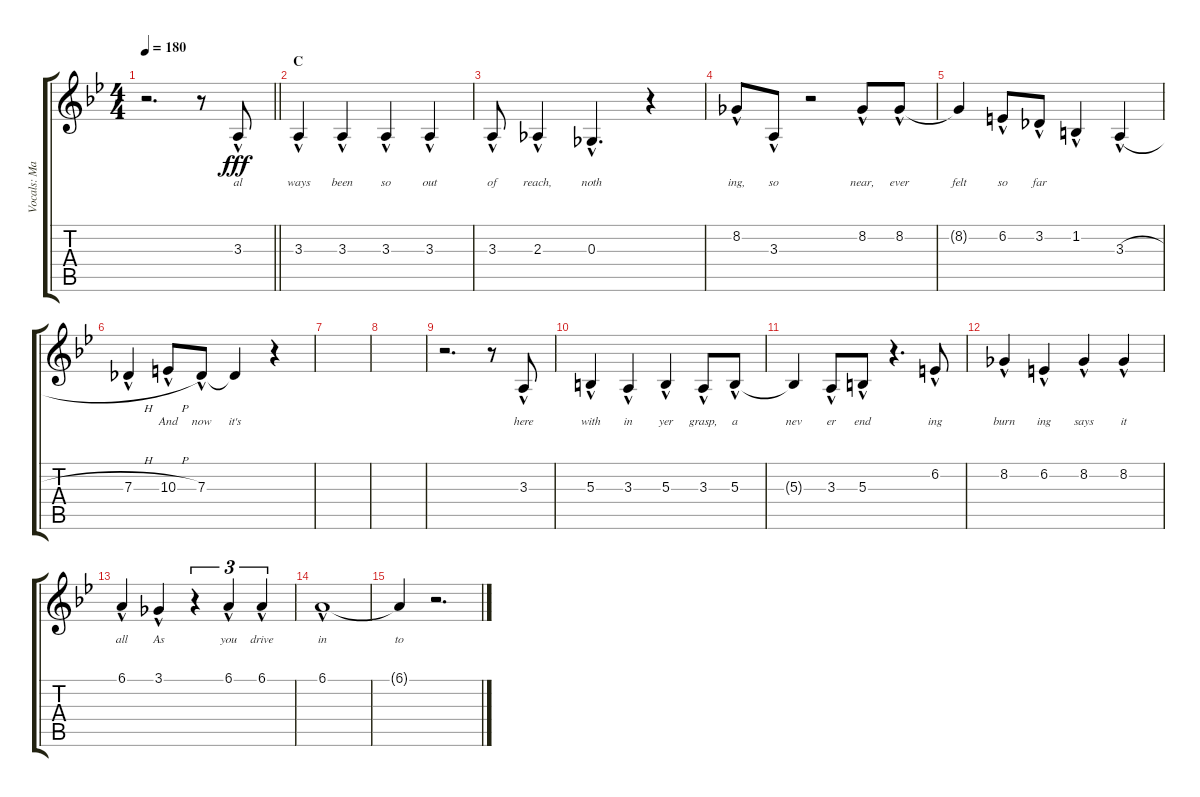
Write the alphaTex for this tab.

\track ("Vocals: Martin" "Vocals: Ma") {instrument lead2sawtooth}
\staff {score tabs}
\tuning (Eb4 Bb3 Gb3 Db3 Ab2 Eb2) {hide}
\ts (4 4)
\tempo 180
\clef g2
\barLineRight lightlight
\ks bb
r.2{d dy fff} r.8 3.3{hac}.8{lyrics (0 "al") lyrics (1 "") lyrics (2 "") lyrics (3 "") lyrics (4 "")} |
\section ("" "C")
3.3{hac}.4{lyrics (0 "ways") lyrics (1 "") lyrics (2 "") lyrics (3 "") lyrics (4 "")} 3.3{hac}.4{lyrics (0 "been") lyrics (1 "") lyrics (2 "") lyrics (3 "") lyrics (4 "")} 3.3{hac}.4{lyrics (0 "so") lyrics (1 "") lyrics (2 "") lyrics (3 "") lyrics (4 "")} 3.3{hac}.4{lyrics (0 "out") lyrics (1 "") lyrics (2 "") lyrics (3 "") lyrics (4 "")} |
3.3{hac}.8{lyrics (0 "of") lyrics (1 "") lyrics (2 "") lyrics (3 "") lyrics (4 "")} 2.3{hac}.4{lyrics (0 "reach,") lyrics (1 "") lyrics (2 "") lyrics (3 "") lyrics (4 "")} 0.3{hac}.4{d lyrics (0 "noth") lyrics (1 "") lyrics (2 "") lyrics (3 "") lyrics (4 "")} r.4 |
8.2{hac}.8{lyrics (0 "ing,") lyrics (1 "") lyrics (2 "") lyrics (3 "") lyrics (4 "")} 3.3{hac}.8{lyrics (0 "so") lyrics (1 "") lyrics (2 "") lyrics (3 "") lyrics (4 "")} r.2 8.2{hac}.8{lyrics (0 "near,") lyrics (1 "") lyrics (2 "") lyrics (3 "") lyrics (4 "")} 8.2{hac}.8{lyrics (0 "ever") lyrics (1 "") lyrics (2 "") lyrics (3 "") lyrics (4 "")} |
8.2{t}.4{lyrics (0 "felt") lyrics (1 "") lyrics (2 "") lyrics (3 "") lyrics (4 "")} 6.2{hac}.8{lyrics (0 "so") lyrics (1 "") lyrics (2 "") lyrics (3 "") lyrics (4 "")} 3.2{hac}.8{lyrics (0 "far") lyrics (1 "") lyrics (2 "") lyrics (3 "") lyrics (4 "")} 1.2{hac}.4{lyrics (0 "") lyrics (1 "") lyrics (2 "") lyrics (3 "") lyrics (4 "")} 3.3{h hac}.4{lyrics (0 "") lyrics (1 "") lyrics (2 "") lyrics (3 "") lyrics (4 "")} |
7.3{h hac}.4{lyrics (0 "") lyrics (1 "") lyrics (2 "") lyrics (3 "") lyrics (4 "")} 10.3{h hac}.8{lyrics (0 "And") lyrics (1 "") lyrics (2 "") lyrics (3 "") lyrics (4 "")} 7.3{hac}.8{lyrics (0 "now") lyrics (1 "") lyrics (2 "") lyrics (3 "") lyrics (4 "")} 7.3{t}.4{lyrics (0 "it's") lyrics (1 "") lyrics (2 "") lyrics (3 "") lyrics (4 "")} r.4 |
|
|
r.2{d} r.8 3.3{hac}.8{lyrics (0 "here") lyrics (1 "") lyrics (2 "") lyrics (3 "") lyrics (4 "")} |
5.3{hac}.4{lyrics (0 "with") lyrics (1 "") lyrics (2 "") lyrics (3 "") lyrics (4 "")} 3.3{hac}.4{lyrics (0 "in") lyrics (1 "") lyrics (2 "") lyrics (3 "") lyrics (4 "")} 5.3{hac}.4{lyrics (0 "yer") lyrics (1 "") lyrics (2 "") lyrics (3 "") lyrics (4 "")} 3.3{hac}.8{lyrics (0 "grasp,") lyrics (1 "") lyrics (2 "") lyrics (3 "") lyrics (4 "")} 5.3{hac}.8{lyrics (0 "a") lyrics (1 "") lyrics (2 "") lyrics (3 "") lyrics (4 "")} |
5.3{t}.4{lyrics (0 "nev") lyrics (1 "") lyrics (2 "") lyrics (3 "") lyrics (4 "")} 3.3{hac}.8{lyrics (0 "er") lyrics (1 "") lyrics (2 "") lyrics (3 "") lyrics (4 "")} 5.3{hac}.8{lyrics (0 "end") lyrics (1 "") lyrics (2 "") lyrics (3 "") lyrics (4 "")} r.4{d} 6.2{hac}.8{lyrics (0 "ing") lyrics (1 "") lyrics (2 "") lyrics (3 "") lyrics (4 "")} |
8.2{hac}.4{lyrics (0 "burn") lyrics (1 "") lyrics (2 "") lyrics (3 "") lyrics (4 "")} 6.2{hac}.4{lyrics (0 "ing") lyrics (1 "") lyrics (2 "") lyrics (3 "") lyrics (4 "")} 8.2{hac}.4{lyrics (0 "says") lyrics (1 "") lyrics (2 "") lyrics (3 "") lyrics (4 "")} 8.2{hac}.4{lyrics (0 "it") lyrics (1 "") lyrics (2 "") lyrics (3 "") lyrics (4 "")} |
6.1{hac}.4{lyrics (0 "all") lyrics (1 "") lyrics (2 "") lyrics (3 "") lyrics (4 "")} 3.1{hac}.4{lyrics (0 "As") lyrics (1 "") lyrics (2 "") lyrics (3 "") lyrics (4 "")} r.4{tu (3 2)} 6.1{hac}.4{tu (3 2) lyrics (0 "you") lyrics (1 "") lyrics (2 "") lyrics (3 "") lyrics (4 "")} 6.1{hac}.4{tu (3 2) lyrics (0 "drive") lyrics (1 "") lyrics (2 "") lyrics (3 "") lyrics (4 "")} |
6.1{hac}.1{lyrics (0 "in") lyrics (1 "") lyrics (2 "") lyrics (3 "") lyrics (4 "")} |
6.1{t}.4{lyrics (0 "to") lyrics (1 "") lyrics (2 "") lyrics (3 "") lyrics (4 "")} r.2{d}
